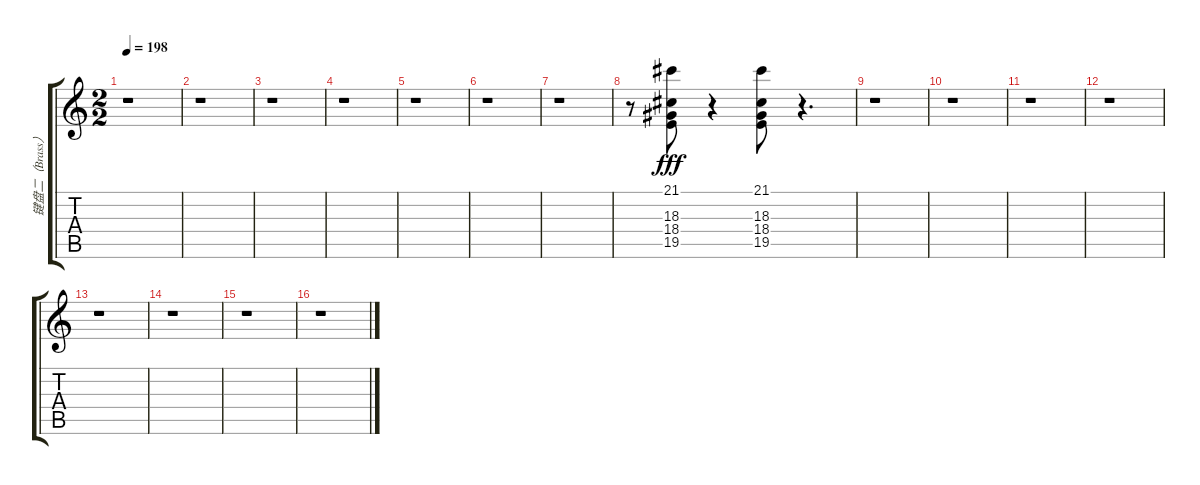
\track ("键盘二（Brass）" "键盘二（Brass）") {instrument brasssection}
\staff {score tabs}
\tuning (E4 B3 G3 D3 A2 E2) {hide}
\ts (2 2)
\tempo 198
\clef g2
\ks c
r.1{dy fff} |
r.1 |
r.1 |
r.1 |
r.1 |
r.1 |
r.1 |
r.8 (21.1 18.3 18.4 19.5).8 r.4 (21.1 18.3 18.4 19.5).8 r.4{d} |
r.1 |
r.1 |
r.1 |
r.1 |
r.1 |
r.1 |
r.1 |
r.1
